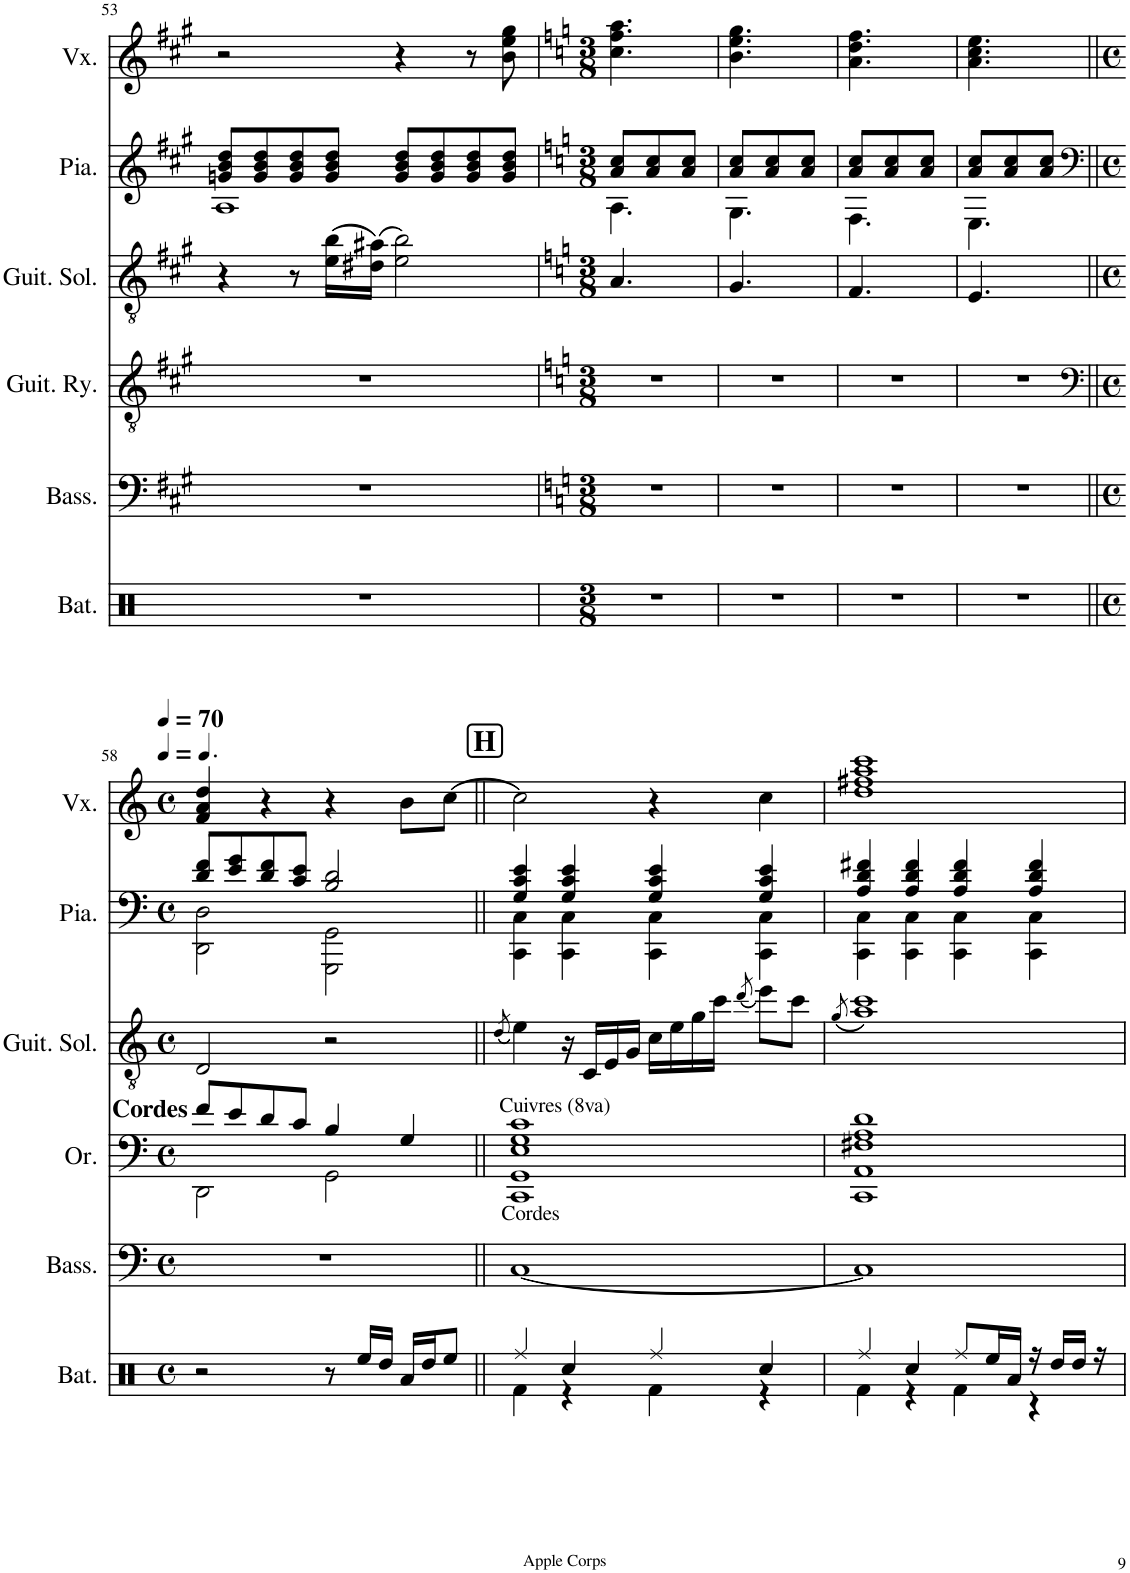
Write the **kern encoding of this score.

**kern	**kern	**kern	**kern	**kern	**kern
*part6	*part5	*part4	*part3	*part2	*part1
*staff6	*staff5	*staff4	*staff3	*staff2	*staff1
*I"Batterie	*I"Basse	*I"Guitare Rythme	*I"Guitare Solo	*I"Piano	*I"Voix
*I'Bat.	*I'Bass.	*I'Guit. Ry.	*I'Guit. Sol.	*I'Pia.	*I'Vx.
!!LO:PB:g=z
*clefX	*clefF4	*clefGv2	*clefGv2	*clefG2	*clefG2
*	*Trd7c12	*	*	*	*
*k[]	*k[f#c#g#]	*k[f#c#g#]	*k[f#c#g#]	*k[f#c#g#]	*k[f#c#g#]
*M4/4	*M4/4	*M4/4	*M4/4	*M4/4	*M4/4
*met(c)	*met(c)	*met(c)	*met(c)	*met(c)	*met(c)
=53	=53	=53	=53	=53	=53
*	*	*	*	*^	*
1r	1r	1r	4r	8gn/ 8b/ 8dd/L	1A	2r
.	.	.	.	8g/ 8b/ 8dd/	.	.
.	.	.	8r	8g/ 8b/ 8dd/	.	.
.	.	.	(16e\ 16b\LL	8g/ 8b/ 8dd/J	.	.
.	.	.	(16d#X\ 16a#X\JJ)	.	.	.
.	.	.	2e\ 2b\)	8g/ 8b/ 8dd/L	.	4r
.	.	.	.	8g/ 8b/ 8dd/	.	.
.	.	.	.	8g/ 8b/ 8dd/	.	8r
.	.	.	.	8g/ 8b/ 8dd/J	.	8b\ 8ee\ 8gg#\
=54	=54	=54	=54	=54	=54	=54
*	*k[]	*k[]	*k[]	*k[]	*	*k[]
*M3/8	*M3/8	*M3/8	*M3/8	*M3/8	*	*M3/8
4.r	4.r	4.r	4.A/	8a/ 8cc/L	4.A\	4.cc\ 4.ff\ 4.aa\
.	.	.	.	8a/ 8cc/	.	.
.	.	.	.	8a/ 8cc/J	.	.
=55	=55	=55	=55	=55	=55	=55
4.r	4.r	4.r	4.G/	8a/ 8cc/L	4.G\	4.b\ 4.ee\ 4.gg\
.	.	.	.	8a/ 8cc/	.	.
.	.	.	.	8a/ 8cc/J	.	.
=56	=56	=56	=56	=56	=56	=56
4.r	4.r	4.r	4.F/	8a/ 8cc/L	4.F\	4.a\ 4.dd\ 4.ff\
.	.	.	.	8a/ 8cc/	.	.
.	.	.	.	8a/ 8cc/J	.	.
=57	=57	=57	=57	=57	=57	=57
4.r	4.r	4.r	4.E/	8a/ 8cc/L	4.E\	4.a\ 4.cc\ 4.ee\
.	.	.	.	8a/ 8cc/	.	.
.	.	.	.	8a/ 8cc/J	.	.
!!LO:LB:g=z
=58||	=58||	=58||	=58||	=58||	=58||	=58||
*	*	*clefF4	*	*clefF4	*	*
*M4/4	*M4/4	*M4/4	*M4/4	*M4/4	*	*M4/4
*met(c)	*met(c)	*met(c)	*met(c)	*met(c)	*	*met(c)
*	*	*	*	*	*	*MM70
*	*	*^	*	*	*	*
!	!	!LO:TX:a:B:t=Cordes	!	!	!	!	!
2r	1r	8f/L	2DD\	2D/	8d/ 8f/L	2DD\ 2D\	4f/ 4a/ 4dd/
.	.	8e/	.	.	8e/ 8g/	.	.
.	.	8d/	.	.	8d/ 8f/	.	4r
.	.	8c/J	.	.	8c/ 8e/J	.	.
8r	.	4B/	2GG\	2r	2B/ 2d/	2GGG\ 2GG\	4r
16Ree/LL	.	.	.	.	.	.	.
16Rdd/JJ	.	.	.	.	.	.	.
16Ra/LL	.	4G/	.	.	.	.	8b\L
16Rdd/J	.	.	.	.	.	.	.
8Ree/J	.	.	.	.	.	.	[8cc\J
!!LO:REH:place=s1:a:B:cj:fs=14:t=H
=59||	=59||	=59||	=59||	=59||	=59||	=59||	=59||
.	.	.	.	(8qd/	.	.	.
*^	*	*	*	*	*	*	*
!	!	!	!LO:TX:b:t=Cordes	!	!	!	!	!
!	!	!	!LO:TX:a:t=Cuivres (8va)	!	!	!	!	!
4Rff/	4Rf\	[1C	1E 1G 1c	1CC 1GG	4e\)	4G/ 4c/ 4e/	4CC\ 4C\	2cc\]
4Rcc/	4r	.	.	.	16r	4G/ 4c/ 4e/	4CC\ 4C\	.
.	.	.	.	.	16C/LL	.	.	.
.	.	.	.	.	16E/	.	.	.
.	.	.	.	.	16G/JJ	.	.	.
4Rff/	4Rf\	.	.	.	16c\LL	4G/ 4c/ 4e/	4CC\ 4C\	4r
.	.	.	.	.	16e\	.	.	.
.	.	.	.	.	16g\	.	.	.
.	.	.	.	.	16cc\JJ	.	.	.
.	.	.	.	.	(8qdd/	.	.	.
4Rcc/	4r	.	.	.	8ee\L)	4G/ 4c/ 4e/	4CC\ 4C\	4cc\
.	.	.	.	.	8cc\J	.	.	.
=60	=60	=60	=60	=60	=60	=60	=60	=60
.	.	.	.	.	(8qg/	.	.	.
4Rff/	4Rf\	1C]	1F#X 1A 1d	1CC 1AA	1a 1cc)	4A/ 4d/ 4f#X/	4CC\ 4C\	1dd 1ff#X 1aa 1ccc
4Rcc/	4r	.	.	.	.	4A/ 4d/ 4f#/	4CC\ 4C\	.
8Rff/L	4Rf\	.	.	.	.	4A/ 4d/ 4f#/	4CC\ 4C\	.
16Ree/L	.	.	.	.	.	.	.	.
16Ra/JJ	.	.	.	.	.	.	.	.
16r	4r	.	.	.	.	4A/ 4d/ 4f#/	4CC\ 4C\	.
16Rdd/LL	.	.	.	.	.	.	.	.
16Rdd/JJ	.	.	.	.	.	.	.	.
16r	.	.	.	.	.	.	.	.
*v	*v	*	*v	*v	*	*v	*v	*
=	=	=	=	=	=
*-	*-	*-	*-	*-	*-
